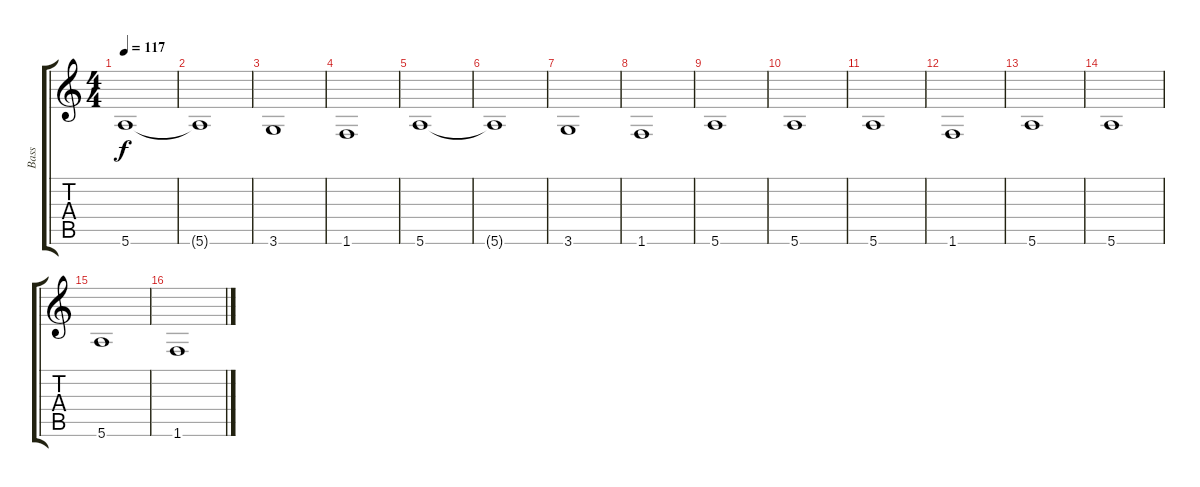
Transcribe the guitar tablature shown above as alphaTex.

\track ("Bass" "Bass") {instrument electricbasspick}
\staff {score tabs}
\tuning (E4 B3 G3 D3 A2 E2) {hide}
\ts (4 4)
\tempo 117
\clef g2
\ks c
5.6.1{dy f} |
5.6{t}.1 |
3.6.1 |
1.6.1 |
5.6.1 |
5.6{t}.1 |
3.6.1 |
1.6.1 |
5.6.1 |
5.6.1 |
5.6.1 |
1.6.1 |
5.6.1 |
5.6.1 |
5.6.1 |
1.6.1
